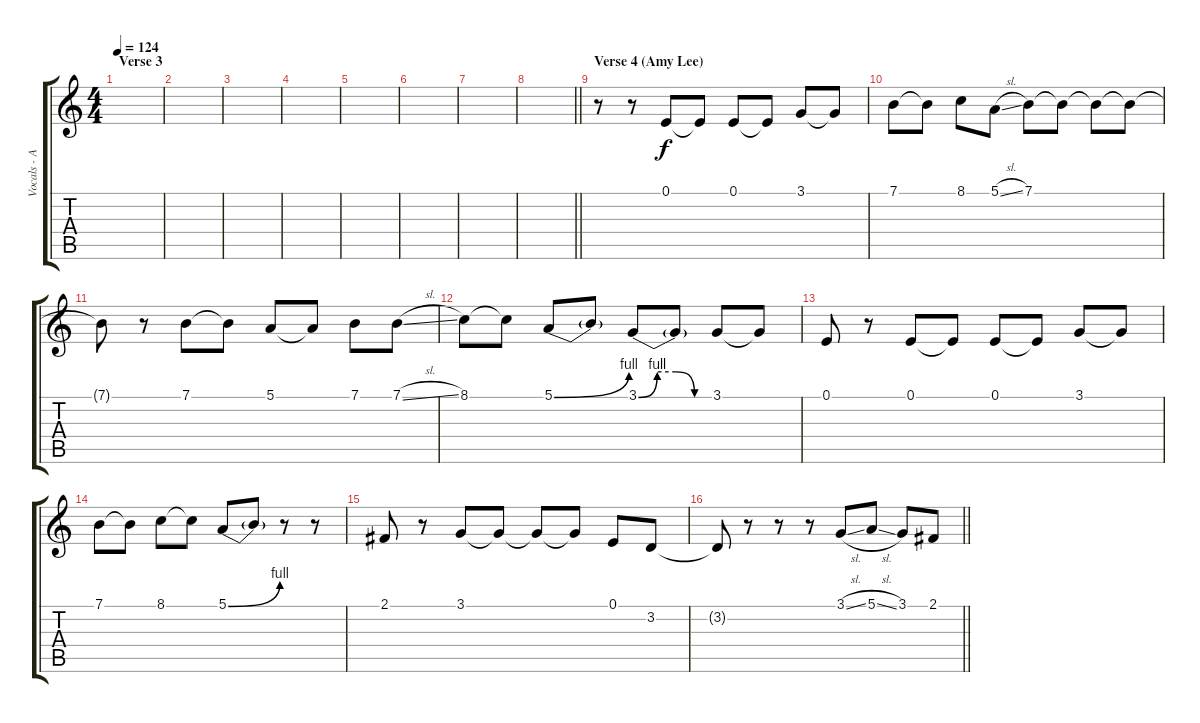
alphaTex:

\track ("Vocals - Amy Lee" "Vocals - A") {instrument flute}
\staff {score tabs}
\tuning (E4 B3 G3 D3 A2 E2) {hide}
\ts (4 4)
\section ("" "Verse 3")
\tempo 124
\clef g2
\ks c
|
|
|
|
|
|
|
\barLineRight lightlight
|
\section ("" "Verse 4 (Amy Lee)")
r.8 r.8 0.1.8 0.1{t}.8 0.1.8 0.1{t}.8 3.1.8 3.1{t}.8 |
7.1.8 7.1{t}.8 8.1.8 5.1{sl}.8 7.1.8 7.1{t}.8 7.1{t}.8 7.1{t}.8 |
7.1{t}.8 r.8 7.1.8 7.1{t}.8 5.1.8 5.1{t}.8 7.1.8 7.1{sl}.8 |
8.1.8 8.1{t}.8 5.1{be (bend 0 0 60 4)}.8 5.1{t}.8 3.1{be (custom 0 0 15 4 30 4 45 0 60 0)}.8 3.1{t}.8 3.1.8 3.1{t}.8 |
0.1.8 r.8 0.1.8 0.1{t}.8 0.1.8 0.1{t}.8 3.1.8 3.1{t}.8 |
7.1.8 7.1{t}.8 8.1.8 8.1{t}.8 5.1{be (bend 0 0 60 4)}.8 5.1{t}.8 r.8 r.8 |
2.1.8 r.8 3.1.8 3.1{t}.8 3.1{t}.8 3.1{t}.8 0.1.8 3.2.8 |
\barLineRight lightlight
3.2{t}.8 r.8 r.8 r.8 3.1{sl}.8 5.1{sl}.8 3.1.8 2.1.8
